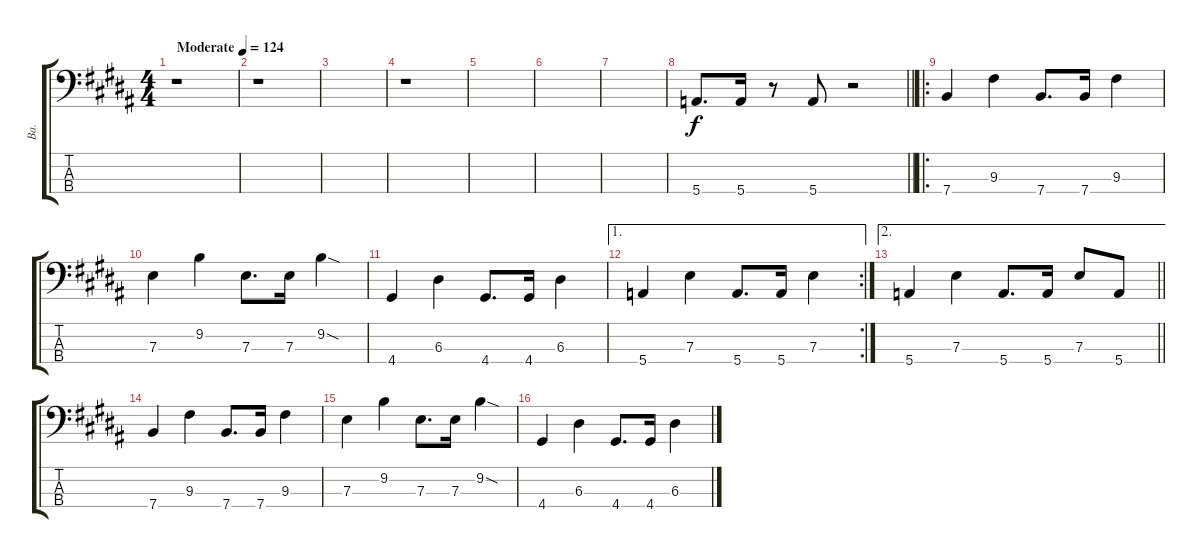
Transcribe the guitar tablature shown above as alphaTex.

\track ("Ba." "Ba.") {instrument electricbassfinger}
\staff {score tabs}
\tuning (G2 D2 A1 E1) {hide}
\ts (4 4)
\tempo (124 "Moderate")
\clef f4
\ks b
r.1{dy f instrument electricbassfinger} |
r.1 |
|
r.1 |
|
|
|
\barLineRight lightlight
5.4.8{d} 5.4.16 r.8 5.4.8 r.2 |
\ro
7.4.4 9.3.4 7.4.8{d} 7.4.16 9.3.4 |
7.3.4 9.2.4 7.3.8{d} 7.3.16 9.2{sod}.4 |
4.4.4 6.3.4 4.4.8{d} 4.4.16 6.3.4 |
\ae 1
\rc 2
5.4.4 7.3.4 5.4.8{d} 5.4.16 7.3.4 |
\ae 2
\barLineRight lightlight
5.4.4 7.3.4 5.4.8{d} 5.4.16 7.3.8 5.4.8 |
7.4.4 9.3.4 7.4.8{d} 7.4.16 9.3.4 |
7.3.4 9.2.4 7.3.8{d} 7.3.16 9.2{sod}.4 |
4.4.4 6.3.4 4.4.8{d} 4.4.16 6.3.4
